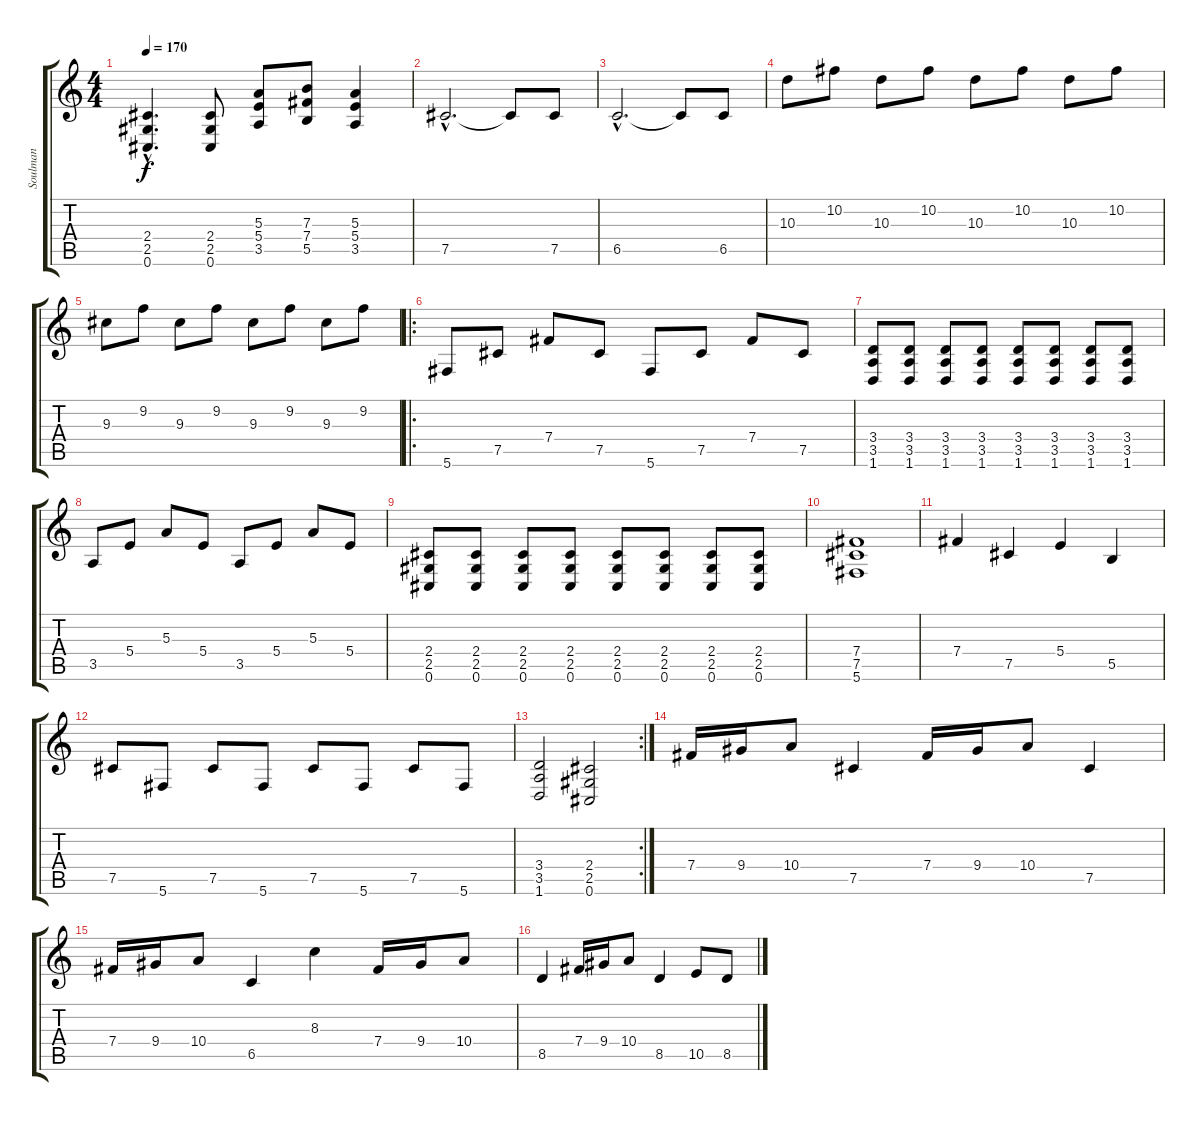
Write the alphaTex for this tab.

\track ("Soulman" "Soulman") {instrument distortionguitar}
\staff {score tabs}
\tuning (Db4 Ab3 E3 B2 Gb2 Db2) {hide}
\ts (4 4)
\tempo 170
\clef g2
\ks c
(2.4{hac} 2.5{hac} 0.6{hac}).4{d dy f} (2.4 2.5 0.6).8 (5.3 5.4 3.5).8 (7.3 7.4 5.5).8 (5.3 5.4 3.5).4 |
7.5{hac}.2{d} 7.5{t}.8 7.5.8 |
6.5{hac}.2{d} 6.5{t}.8 6.5.8 |
10.3.8 10.2.8 10.3.8 10.2.8 10.3.8 10.2.8 10.3.8 10.2.8 |
9.3.8 9.2.8 9.3.8 9.2.8 9.3.8 9.2.8 9.3.8 9.2.8 |
\ro
5.6.8 7.5.8 7.4.8 7.5.8 5.6.8 7.5.8 7.4.8 7.5.8 |
(3.4 3.5 1.6).8 (3.4 3.5 1.6).8 (3.4 3.5 1.6).8 (3.4 3.5 1.6).8 (3.4 3.5 1.6).8 (3.4 3.5 1.6).8 (3.4 3.5 1.6).8 (3.4 3.5 1.6).8 |
3.5.8 5.4.8 5.3.8 5.4.8 3.5.8 5.4.8 5.3.8 5.4.8 |
(2.4 2.5 0.6).8 (2.4 2.5 0.6).8 (2.4 2.5 0.6).8 (2.4 2.5 0.6).8 (2.4 2.5 0.6).8 (2.4 2.5 0.6).8 (2.4 2.5 0.6).8 (2.4 2.5 0.6).8 |
(7.4 7.5 5.6).1 |
7.4.4 7.5.4 5.4.4 5.5.4 |
7.5.8 5.6.8 7.5.8 5.6.8 7.5.8 5.6.8 7.5.8 5.6.8 |
\rc 2
(3.4 3.5 1.6).2 (2.4 2.5 0.6).2 |
7.4.16 9.4.16 10.4.8 7.5.4 7.4.16 9.4.16 10.4.8 7.5.4 |
7.4.16 9.4.16 10.4.8 6.5.4 8.3.4 7.4.16 9.4.16 10.4.8 |
8.5.4 7.4.16 9.4.16 10.4.8 8.5.4 10.5.8 8.5.8
